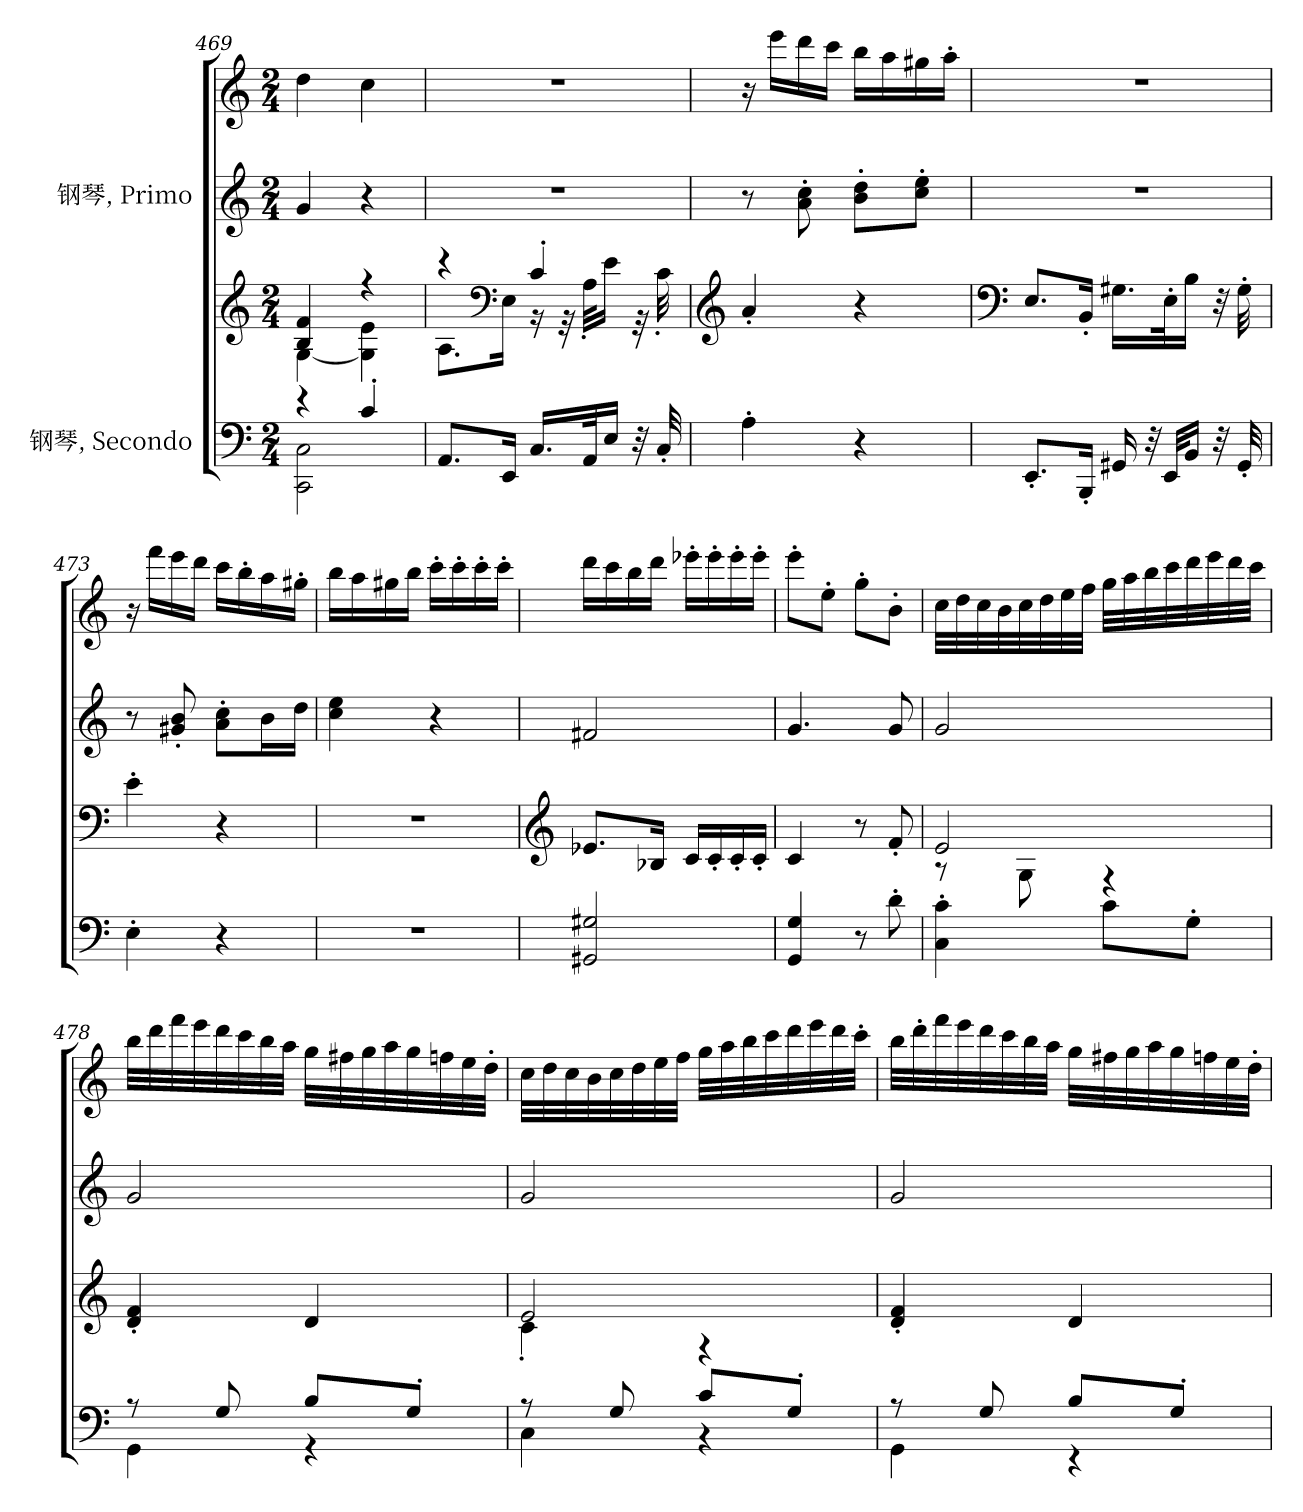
**kern	**kern	**kern	**kern
*part2	*part2	*part1	*part1
*staff4	*staff3	*staff2	*staff1
*I"钢琴, Secondo	*	*I"钢琴, Primo	*
*clefF4	*clefG2	*clefG2	*clefG2
*k[]	*k[]	*k[]	*k[]
*M2/4	*M2/4	*M2/4	*M2/4
=469	=469	=469	=469
*^	*^	*	*
4r	2CC\ 2C\	4B/ 4f/	[4G\	4g/	4dd\
4c'/	.	4r	4G\] 4e\	4r	4cc\
*v	*v	*	*	*	*
=470	=470	=470	=470	=470
8.AA/L	4r	8.A\L	2r	2r
*	*clefF4	*	*	*
16EE/Jk	.	16E\Jk	.	.
16.C/LL	4c'/	16r	.	.
.	.	32r	.	.
32AA/K	.	32A'\KLL	.	.
16E/JJ	.	16e\JJ	.	.
32r	.	32r	.	.
32C'/	.	32c'\	.	.
*	*v	*v	*	*
=471	=471	=471	=471
*	*clefG2	*	*
4A'\	4a'/	8r	16r
.	.	.	16eee\LL
.	.	8a\' 8cc\'	16ddd\
.	.	.	16ccc\JJ
4r	4r	8b\' 8dd\'L	16bb\LL
.	.	.	16aa\
.	.	8cc\' 8ee\'J	16gg#X\
.	.	.	16aa'\JJ
!!LO:LB:g=z
=472	=472	=472	=472
*	*clefF4	*	*
8.EE'/L	8.E/L	2r	2r
16BBB'/Jk	16BB'/Jk	.	.
16GG#X/	16.G#X\LL	.	.
32r	.	.	.
32EE/KLL	32E'\K	.	.
16BB/JJ	16B\JJ	.	.
32r	32r	.	.
32GG#'/	32G#'\	.	.
=473	=473	=473	=473
4E'\	4e'\	8r	16r
.	.	.	16fff\LL
.	.	8g#X/' 8b/'	16eee\
.	.	.	16ddd\JJ
4r	4r	8a\' 8cc\'L	16ccc\LL
.	.	.	16bb'\
.	.	16b\L	16aa\
.	.	16dd\JJ	16gg#X'\JJ
=474	=474	=474	=474
2r	2r	4cc\ 4ee\	16bb\LL
.	.	.	16aa\
.	.	.	16gg#X\
.	.	.	16bb\JJ
.	.	4r	16ccc'\LL
.	.	.	16ccc'\
.	.	.	16ccc'\
.	.	.	16ccc'\JJ
!!LO:LB:g=z
=475	=475	=475	=475
*	*clefG2	*	*
2GG#X/ 2G#X/	8.e-X/L	2f#X/	16ddd\LL
.	.	.	16ccc\
.	.	.	16bb\
.	16B-X/Jk	.	16ddd\JJ
.	16c/LL	.	16eee-X'\LL
.	16c'/	.	16eee-'\
.	16c'/	.	16eee-'\
.	16c'/JJ	.	16eee-'\JJ
=476	=476	=476	=476
4GG/ 4G/	4c/	4.g/	8eee'\L
.	.	.	8ee'\J
8r	8r	.	8gg'\L
8d'\	8f'/	8g/	8b'\J
=477	=477	=477	=477
*	*^	*	*
4C\' 4c\'	2e/	8r	2g/	32cc\LLL
.	.	.	.	32dd\
.	.	.	.	32cc\
.	.	.	.	32b\
.	.	8G\	.	32cc\
.	.	.	.	32dd\
.	.	.	.	32ee\
.	.	.	.	32ff\JJJ
8c\L	.	4r	.	32gg\LLL
.	.	.	.	32aa\
.	.	.	.	32bb\
.	.	.	.	32ccc\
8G'\J	.	.	.	32ddd\
.	.	.	.	32eee\
.	.	.	.	32ddd\
.	.	.	.	32ccc\JJJ
*	*v	*v	*	*
!!LO:PB:g=z
=478	=478	=478	=478
*^	*	*	*
8r	4GG\	4d/' 4f/'	2g/	32bb\LLL
.	.	.	.	32ddd\
.	.	.	.	32fff\
.	.	.	.	32eee\
8G/	.	.	.	32ddd\
.	.	.	.	32ccc\
.	.	.	.	32bb\
.	.	.	.	32aa\JJJ
8B/L	4r	4d/	.	32gg\LLL
.	.	.	.	32ff#X\
.	.	.	.	32gg\
.	.	.	.	32aa\
8G'/J	.	.	.	32gg\
.	.	.	.	32ffn\
.	.	.	.	32ee\
.	.	.	.	32dd'\JJJ
=479	=479	=479	=479	=479
*	*	*^	*	*
8r	4C\	2e/	4c'\	2g/	32cc\LLL
.	.	.	.	.	32dd\
.	.	.	.	.	32cc\
.	.	.	.	.	32b\
8G/	.	.	.	.	32cc\
.	.	.	.	.	32dd\
.	.	.	.	.	32ee\
.	.	.	.	.	32ff\JJJ
8c/L	4r	.	4r	.	32gg\LLL
.	.	.	.	.	32aa\
.	.	.	.	.	32bb\
.	.	.	.	.	32ccc\
8G'/J	.	.	.	.	32ddd\
.	.	.	.	.	32eee\
.	.	.	.	.	32ddd\
.	.	.	.	.	32ccc'\JJJ
*	*	*v	*v	*	*
!!LO:LB:g=z
=480	=480	=480	=480	=480
8r	4GG\	4d/' 4f/'	2g/	32bb\LLL
.	.	.	.	32ddd'\
.	.	.	.	32fff\
.	.	.	.	32eee\
8G/	.	.	.	32ddd\
.	.	.	.	32ccc\
.	.	.	.	32bb\
.	.	.	.	32aa\JJJ
8B/L	4r	4d/	.	32gg\LLL
.	.	.	.	32ff#X\
.	.	.	.	32gg\
.	.	.	.	32aa\
8G'/J	.	.	.	32gg\
.	.	.	.	32ffn\
.	.	.	.	32ee\
.	.	.	.	32dd'\JJJ
*v	*v	*	*	*
=	=	=	=
*-	*-	*-	*-
